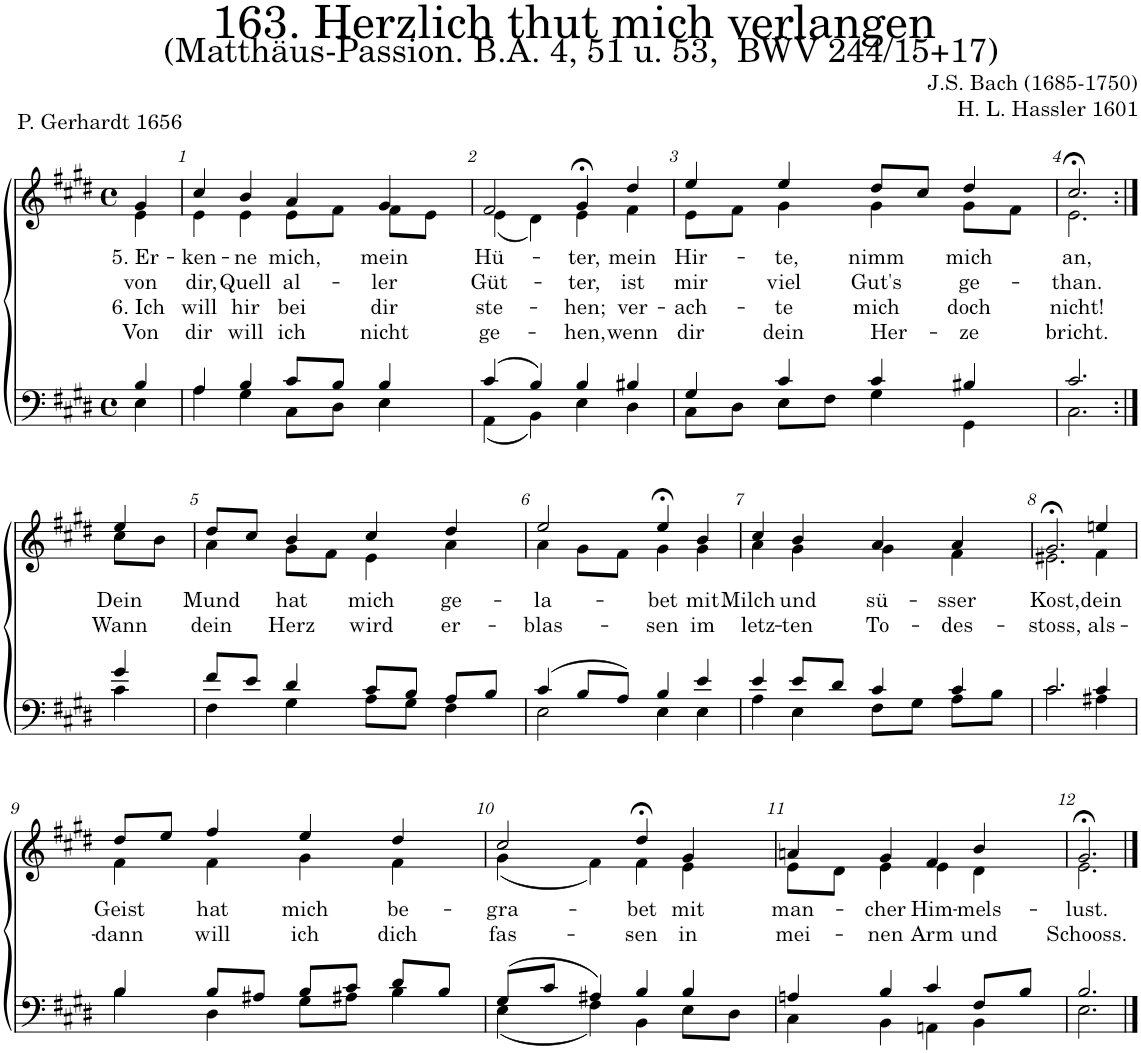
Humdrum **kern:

**kern	**kern	**text	**text	**text	**text
*part2	*part1	*part1	*part1	*part1	*part1
*staff2	*staff1	*staff1	*staff1	*staff1	*staff1
*I"Tenor/Bass	*I"Soprano/Alto	*	*	*	*
*clefF4	*clefG2	*	*	*	*
*k[f#c#g#d#]	*k[f#c#g#d#]	*	*	*	*
*M4/4	*M4/4	*	*	*	*
*met(c)	*met(c)	*	*	*	*
=	=	=	=	=	=
*^	*	*	*	*	*
!	!	!	!LO:LY:b	!LO:LY:b	!LO:LY:b	!LO:LY:b
*	*	*^	*	*	*	*
4B/	4E\	4g#/	4e\	5. Er-	von	6. Ich	Von
=1	=1	=1	=1	=1	=1	=1	=1
!	!	!	!	!LO:LY:b	!LO:LY:b	!LO:LY:b	!LO:LY:b
4A/	4A\	4cc#/	4e\	-ken-	dir,	will	dir
!	!	!	!	!LO:LY:b	!LO:LY:b	!LO:LY:b	!LO:LY:b
4B/	4G#\	4b/	4e\	-ne	Quell	hir	will
!	!	!	!	!LO:LY:b	!LO:LY:b	!LO:LY:b	!LO:LY:b
8c#/L	8C#\L	4a/	8e\L	mich,	al-	bei	ich
8B/J	8D#\J	.	8f#\J	.	.	.	.
!	!	!	!	!LO:LY:b	!LO:LY:b	!LO:LY:b	!LO:LY:b
4B/	4E\	4g#/	8f#\L	mein	-ler	dir	nicht
.	.	.	8e\J	.	.	.	.
=2	=2	=2	=2	=2	=2	=2	=2
!	!	!	!	!LO:LY:b	!LO:LY:b	!LO:LY:b	!LO:LY:b
(4c#/	(4AA\	2f#/	(4e\	Hü-	Güt-	ste-	ge-
4B/)	4BB\)	.	4d#\)	.	.	.	.
!	!	!	!	!LO:LY:b	!LO:LY:b	!LO:LY:b	!LO:LY:b
4B/	4E\	4g#;<,/	4e\	ter,	-ter,	-hen;	-hen,
!	!	!	!	!LO:LY:b	!LO:LY:b	!LO:LY:b	!LO:LY:b
4B#X/	4D#\	4dd#/	4f#\	mein	ist	ver-	wenn
=3	=3	=3	=3	=3	=3	=3	=3
!	!	!	!	!LO:LY:b	!LO:LY:b	!LO:LY:b	!LO:LY:b
4G#/	8C#\L	4ee/	8e\L	Hir-	mir	-ach-	dir
.	8D#\J	.	8f#\J	.	.	.	.
!	!	!	!	!LO:LY:b	!LO:LY:b	!LO:LY:b	!LO:LY:b
4c#/	8E\L	4ee/	4g#\	-te,	viel	-te	dein
.	8F#\J	.	.	.	.	.	.
!	!	!	!	!LO:LY:b	!LO:LY:b	!LO:LY:b	!LO:LY:b
4c#/	4G#\	8dd#/L	4g#\	nimm	Gut's	mich	Her-
.	.	8cc#/J	.	.	.	.	.
!	!	!	!	!LO:LY:b	!LO:LY:b	!LO:LY:b	!LO:LY:b
4B#X/	4GG#\	4dd#/	8g#\L	mich	ge-	doch	-ze
.	.	.	8f#\J	.	.	.	.
=4	=4	=4	=4	=4	=4	=4	=4
!	!	!	!	!LO:LY:b	!LO:LY:b	!LO:LY:b	!LO:LY:b
2.c#/	2.C#\	2.cc#;<,/	2.e\	an,	-than.	nicht!	bricht.
!!LO:LB:g=z	!!
=4X1:|!	=4X1:|!	=4X1:|!	=4X1:|!	=4X1:|!	=4X1:|!	=4X1:|!	=4X1:|!
!	!	!	!	!LO:LY:b	!LO:LY:b	!	!
4g#/	4c#\	4ee/	8cc#\L	Dein	Wann	.	.
.	.	.	8b\J	.	.	.	.
=5	=5	=5	=5	=5	=5	=5	=5
!	!	!	!	!LO:LY:b	!LO:LY:b	!	!
8f#/L	4F#\	8dd#/L	4a\	Mund	dein	.	.
8e/J	.	8cc#/J	.	.	.	.	.
!	!	!	!	!LO:LY:b	!LO:LY:b	!	!
4d#/	4G#\	4b/	8g#\L	hat	Herz	.	.
.	.	.	8f#\J	.	.	.	.
!	!	!	!	!LO:LY:b	!LO:LY:b	!	!
8c#/L	8A\L	4cc#/	4e\	mich	wird	.	.
8B/J	8G#\J	.	.	.	.	.	.
!	!	!	!	!LO:LY:b	!LO:LY:b	!	!
8A/L	4F#\	4dd#/	4a\	ge-	er-	.	.
8B/J	.	.	.	.	.	.	.
=6	=6	=6	=6	=6	=6	=6	=6
!	!	!	!	!LO:LY:b	!LO:LY:b	!	!
(4c#/	2E\	2ee/	4a\	-la-	-blas-	.	.
8B/L	.	.	8g#\L	.	.	.	.
8A/J)	.	.	8f#\J	.	.	.	.
!	!	!	!	!LO:LY:b	!LO:LY:b	!	!
4B/	4E\	4ee;<,/	4g#\	-bet	-sen	.	.
!	!	!	!	!LO:LY:b	!LO:LY:b	!	!
4e/	4E\	4b/	4g#\	mit	im	.	.
=7	=7	=7	=7	=7	=7	=7	=7
!	!	!	!	!LO:LY:b	!LO:LY:b	!	!
4e/	4A\	4cc#/	4a\	Milch	letz-	.	.
!	!	!	!	!LO:LY:b	!LO:LY:b	!	!
8e/L	4E\	4b/	4g#\	und	-ten	.	.
8d#/J	.	.	.	.	.	.	.
!	!	!	!	!LO:LY:b	!LO:LY:b	!	!
4c#/	8F#\L	4a/	4g#\	sü-	To-	.	.
.	8G#\J	.	.	.	.	.	.
!	!	!	!	!LO:LY:b	!LO:LY:b	!	!
4c#/	8A\L	4a/	4f#\	-sser	-des-	.	.
.	8B\J	.	.	.	.	.	.
=8	=8	=8	=8	=8	=8	=8	=8
!	!	!	!	!LO:LY:b	!LO:LY:b	!	!
2.c#/	2.c#\	2.g#;<,/	2.e#X\	Kost,	-stoss,	.	.
!	!	!	!	!LO:LY:b	!LO:LY:b	!	!
4c#/	4A#X\	4een/	4f#\	dein	als-	.	.
!!LO:LB:g=z	!!
=9	=9	=9	=9	=9	=9	=9	=9
!	!	!	!	!LO:LY:b	!LO:LY:b	!	!
4B/	4B\	8dd#/L	4f#\	Geist	-dann	.	.
.	.	8ee/J	.	.	.	.	.
!	!	!	!	!LO:LY:b	!LO:LY:b	!	!
8B/L	4D#\	4ff#/	4f#\	hat	will	.	.
8A#X/J	.	.	.	.	.	.	.
!	!	!	!	!LO:LY:b	!LO:LY:b	!	!
8B/L	8G#\L	4ee/	4g#\	mich	ich	.	.
8c#/J	8A#X\J	.	.	.	.	.	.
!	!	!	!	!LO:LY:b	!LO:LY:b	!	!
8d#/L	4B\	4dd#/	4f#\	be-	dich	.	.
8B/J	.	.	.	.	.	.	.
=10	=10	=10	=10	=10	=10	=10	=10
!	!	!	!	!LO:LY:b	!LO:LY:b	!	!
(8G#/L	(4E\	2cc#/	(4g#\	-gra-	fas-	.	.
8c#/J	.	.	.	.	.	.	.
4A#X/)	4F#\)	.	4f#\)	.	.	.	.
!	!	!	!	!LO:LY:b	!LO:LY:b	!	!
4B/	4BB\	4dd#;<,/	4f#\	-bet	-sen	.	.
!	!	!	!	!LO:LY:b	!LO:LY:b	!	!
4B/	8E\L	4g#/	4e\	mit	in	.	.
.	8D#\J	.	.	.	.	.	.
=11	=11	=11	=11	=11	=11	=11	=11
!	!	!	!	!LO:LY:b	!LO:LY:b	!	!
4An/	4C#\	4an/	8e\L	man-	mei-	.	.
.	.	.	8d#\J	.	.	.	.
!	!	!	!	!LO:LY:b	!LO:LY:b	!	!
4B/	4BB\	4g#/	4e\	-cher	-nen	.	.
!	!	!	!	!LO:LY:b	!LO:LY:b	!	!
4c#/	4AAn\	4f#/	4e\	Him-	Arm	.	.
!	!	!	!	!LO:LY:b	!LO:LY:b	!	!
8F#/L	4BB\	4b/	4d#\	-mels-	und	.	.
8B/J	.	.	.	.	.	.	.
=12	=12	=12	=12	=12	=12	=12	=12
!	!	!	!	!LO:LY:b	!LO:LY:b	!	!
2.B/	2.E\	2.g#;</	2.e\	-lust.	Schooss.	.	.
*v	*v	*	*	*	*	*	*
*	*v	*v	*	*	*	*
==	==	==	==	==	==
*-	*-	*-	*-	*-	*-
